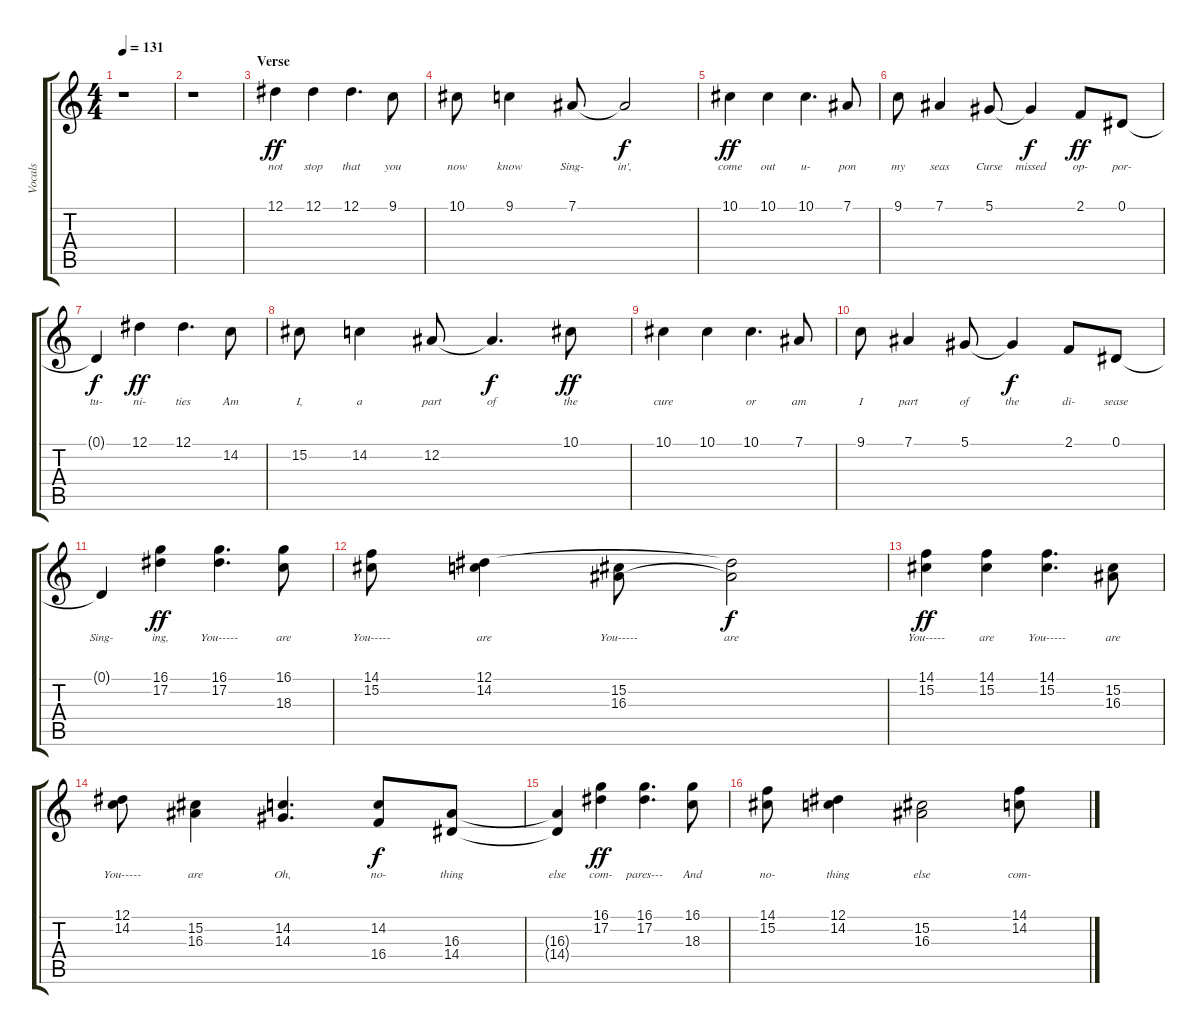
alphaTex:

\track ("Vocals" "Vocals") {instrument vibraphone}
\staff {score tabs}
\tuning (Eb4 Bb3 Gb3 Db3 Ab2 Eb2) {hide}
\ts (4 4)
\tempo 131
\clef g2
\ks c
r.1{dy f} |
r.1 |
\section ("" "Verse")
12.1.4{lyrics (0 "not") lyrics (1 "") lyrics (2 "") lyrics (3 "") lyrics (4 "") dy ff} 12.1.4{lyrics (0 "stop") lyrics (1 "") lyrics (2 "") lyrics (3 "") lyrics (4 "")} 12.1.4{d lyrics (0 "that") lyrics (1 "") lyrics (2 "") lyrics (3 "") lyrics (4 "")} 9.1.8{lyrics (0 "you") lyrics (1 "") lyrics (2 "") lyrics (3 "") lyrics (4 "")} |
10.1.8{lyrics (0 "now") lyrics (1 "") lyrics (2 "") lyrics (3 "") lyrics (4 "")} 9.1.4{lyrics (0 "know") lyrics (1 "") lyrics (2 "") lyrics (3 "") lyrics (4 "")} 7.1.8{lyrics (0 "Sing-") lyrics (1 "") lyrics (2 "") lyrics (3 "") lyrics (4 "")} 7.1{t}.2{lyrics (0 "in',") lyrics (1 "") lyrics (2 "") lyrics (3 "") lyrics (4 "") dy f} |
10.1.4{lyrics (0 "come") lyrics (1 "") lyrics (2 "") lyrics (3 "") lyrics (4 "") dy ff} 10.1.4{lyrics (0 "out") lyrics (1 "") lyrics (2 "") lyrics (3 "") lyrics (4 "")} 10.1.4{d lyrics (0 "u-") lyrics (1 "") lyrics (2 "") lyrics (3 "") lyrics (4 "")} 7.1.8{lyrics (0 "pon") lyrics (1 "") lyrics (2 "") lyrics (3 "") lyrics (4 "")} |
9.1.8{lyrics (0 "my") lyrics (1 "") lyrics (2 "") lyrics (3 "") lyrics (4 "")} 7.1.4{lyrics (0 "seas") lyrics (1 "") lyrics (2 "") lyrics (3 "") lyrics (4 "")} 5.1.8{lyrics (0 "Curse") lyrics (1 "") lyrics (2 "") lyrics (3 "") lyrics (4 "")} 5.1{t}.4{lyrics (0 "missed") lyrics (1 "") lyrics (2 "") lyrics (3 "") lyrics (4 "") dy f} 2.1.8{lyrics (0 "op-") lyrics (1 "") lyrics (2 "") lyrics (3 "") lyrics (4 "") dy ff} 0.1.8{lyrics (0 "por-") lyrics (1 "") lyrics (2 "") lyrics (3 "") lyrics (4 "")} |
0.1{t}.4{lyrics (0 "tu-") lyrics (1 "") lyrics (2 "") lyrics (3 "") lyrics (4 "") dy f} 12.1.4{lyrics (0 "ni-") lyrics (1 "") lyrics (2 "") lyrics (3 "") lyrics (4 "") dy ff} 12.1.4{d lyrics (0 "ties") lyrics (1 "") lyrics (2 "") lyrics (3 "") lyrics (4 "")} 14.2.8{lyrics (0 "Am") lyrics (1 "") lyrics (2 "") lyrics (3 "") lyrics (4 "")} |
15.2.8{lyrics (0 "I,") lyrics (1 "") lyrics (2 "") lyrics (3 "") lyrics (4 "")} 14.2.4{lyrics (0 "a") lyrics (1 "") lyrics (2 "") lyrics (3 "") lyrics (4 "")} 12.2.8{lyrics (0 "part") lyrics (1 "") lyrics (2 "") lyrics (3 "") lyrics (4 "")} 12.2{t}.4{d lyrics (0 "of") lyrics (1 "") lyrics (2 "") lyrics (3 "") lyrics (4 "") dy f} 10.1.8{lyrics (0 "the") lyrics (1 "") lyrics (2 "") lyrics (3 "") lyrics (4 "") dy ff} |
10.1.4{lyrics (0 "cure") lyrics (1 "") lyrics (2 "") lyrics (3 "") lyrics (4 "")} 10.1.4{lyrics (0 "") lyrics (1 "") lyrics (2 "") lyrics (3 "") lyrics (4 "")} 10.1.4{d lyrics (0 "or") lyrics (1 "") lyrics (2 "") lyrics (3 "") lyrics (4 "")} 7.1.8{lyrics (0 "am") lyrics (1 "") lyrics (2 "") lyrics (3 "") lyrics (4 "")} |
9.1.8{lyrics (0 "I") lyrics (1 "") lyrics (2 "") lyrics (3 "") lyrics (4 "")} 7.1.4{lyrics (0 "part") lyrics (1 "") lyrics (2 "") lyrics (3 "") lyrics (4 "")} 5.1.8{lyrics (0 "of") lyrics (1 "") lyrics (2 "") lyrics (3 "") lyrics (4 "")} 5.1{t}.4{lyrics (0 "the") lyrics (1 "") lyrics (2 "") lyrics (3 "") lyrics (4 "") dy f} 2.1.8{lyrics (0 "di-") lyrics (1 "") lyrics (2 "") lyrics (3 "") lyrics (4 "")} 0.1.8{lyrics (0 "sease") lyrics (1 "") lyrics (2 "") lyrics (3 "") lyrics (4 "")} |
0.1{t}.4{lyrics (0 "Sing-") lyrics (1 "") lyrics (2 "") lyrics (3 "") lyrics (4 "")} (16.1 17.2).4{lyrics (0 "ing,") lyrics (1 "") lyrics (2 "") lyrics (3 "") lyrics (4 "") dy ff} (16.1 17.2).4{d lyrics (0 "You-----") lyrics (1 "") lyrics (2 "") lyrics (3 "") lyrics (4 "")} (16.1 18.3).8{lyrics (0 "are") lyrics (1 "") lyrics (2 "") lyrics (3 "") lyrics (4 "")} |
(14.1 15.2).8{lyrics (0 "You-----") lyrics (1 "") lyrics (2 "") lyrics (3 "") lyrics (4 "")} (12.1 14.2).4{lyrics (0 "are") lyrics (1 "") lyrics (2 "") lyrics (3 "") lyrics (4 "")} (15.2 16.3).8{lyrics (0 "You-----") lyrics (1 "") lyrics (2 "") lyrics (3 "") lyrics (4 "")} (12.1{t} 16.3{t}).2{lyrics (0 "are") lyrics (1 "") lyrics (2 "") lyrics (3 "") lyrics (4 "") dy f} |
(14.1 15.2).4{lyrics (0 "You-----") lyrics (1 "") lyrics (2 "") lyrics (3 "") lyrics (4 "") dy ff} (14.1 15.2).4{lyrics (0 "are") lyrics (1 "") lyrics (2 "") lyrics (3 "") lyrics (4 "")} (14.1 15.2).4{d lyrics (0 "You-----") lyrics (1 "") lyrics (2 "") lyrics (3 "") lyrics (4 "")} (15.2 16.3).8{lyrics (0 "are") lyrics (1 "") lyrics (2 "") lyrics (3 "") lyrics (4 "")} |
(12.1 14.2).8{lyrics (0 "You-----") lyrics (1 "") lyrics (2 "") lyrics (3 "") lyrics (4 "")} (15.2 16.3).4{lyrics (0 "are") lyrics (1 "") lyrics (2 "") lyrics (3 "") lyrics (4 "")} (14.2 14.3).4{d lyrics (0 "Oh,") lyrics (1 "") lyrics (2 "") lyrics (3 "") lyrics (4 "")} (14.2 16.4).8{lyrics (0 "no-") lyrics (1 "") lyrics (2 "") lyrics (3 "") lyrics (4 "") dy f} (16.3 14.4).8{lyrics (0 "thing") lyrics (1 "") lyrics (2 "") lyrics (3 "") lyrics (4 "")} |
(16.3{t} 14.4{t}).4{lyrics (0 "else") lyrics (1 "") lyrics (2 "") lyrics (3 "") lyrics (4 "")} (16.1 17.2).4{lyrics (0 "com-") lyrics (1 "") lyrics (2 "") lyrics (3 "") lyrics (4 "") dy ff} (16.1 17.2).4{d lyrics (0 "pares---") lyrics (1 "") lyrics (2 "") lyrics (3 "") lyrics (4 "")} (16.1 18.3).8{lyrics (0 "And") lyrics (1 "") lyrics (2 "") lyrics (3 "") lyrics (4 "")} |
(14.1 15.2).8{lyrics (0 "no-") lyrics (1 "") lyrics (2 "") lyrics (3 "") lyrics (4 "")} (12.1 14.2).4{lyrics (0 "thing") lyrics (1 "") lyrics (2 "") lyrics (3 "") lyrics (4 "")} (15.2 16.3).2{lyrics (0 "else") lyrics (1 "") lyrics (2 "") lyrics (3 "") lyrics (4 "")} (14.1 14.2).8{lyrics (0 "com-") lyrics (1 "") lyrics (2 "") lyrics (3 "") lyrics (4 "")}
